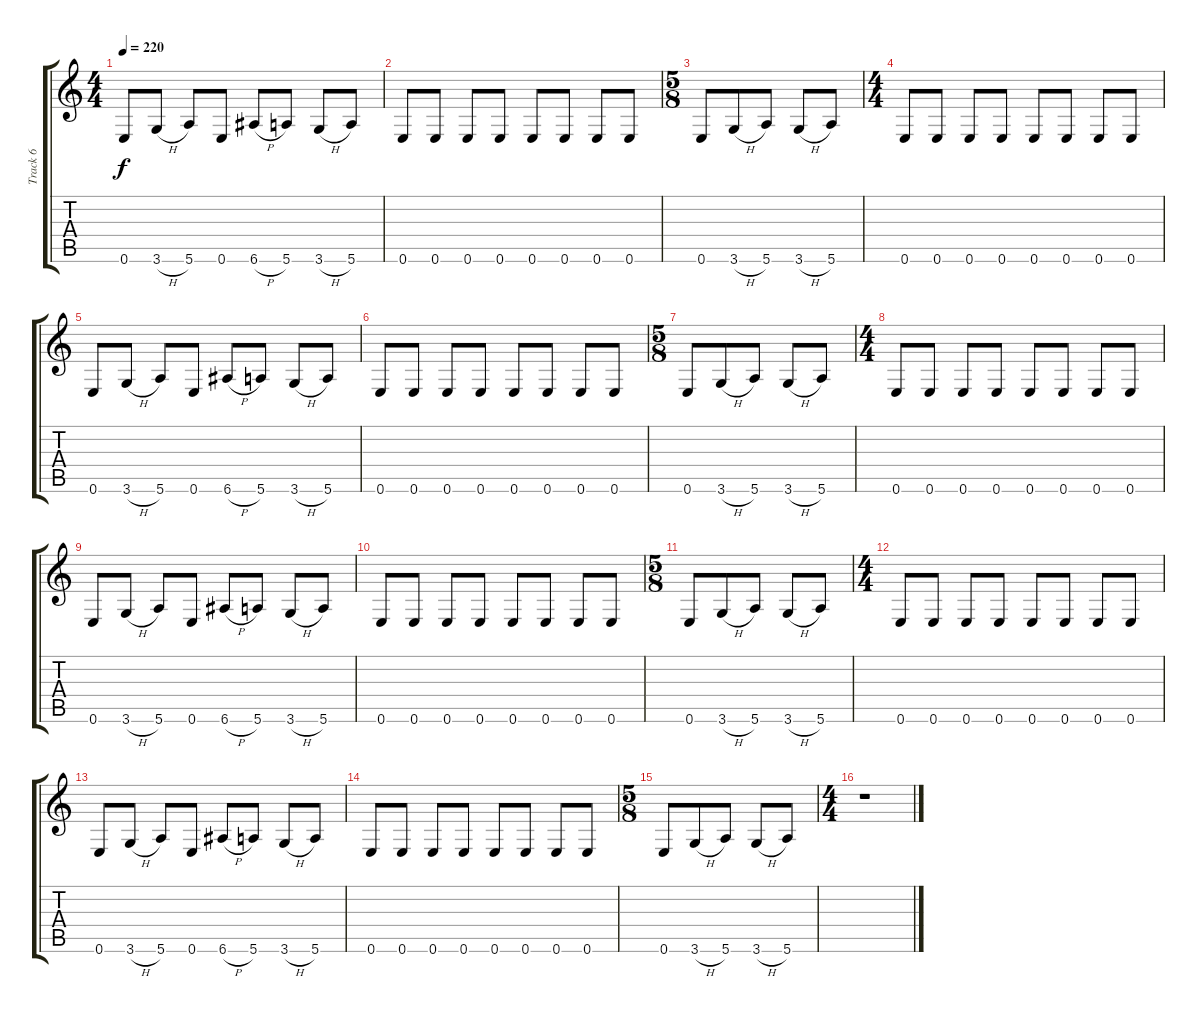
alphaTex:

\track ("Track 6" "Track 6") {instrument electricbassfinger}
\staff {score tabs}
\tuning (E4 B3 G3 D3 A2 E2) {hide}
\ts (4 4)
\tempo 220
\clef g2
\ks c
0.6.8{dy f} 3.6{h}.8 5.6.8 0.6.8 6.6{h}.8 5.6.8 3.6{h}.8 5.6.8 |
0.6.8 0.6.8 0.6.8 0.6.8 0.6.8 0.6.8 0.6.8 0.6.8 |
\ts (5 8)
0.6.8 3.6{h}.8 5.6.8 3.6{h}.8 5.6.8 |
\ts (4 4)
0.6.8 0.6.8 0.6.8 0.6.8 0.6.8 0.6.8 0.6.8 0.6.8 |
0.6.8 3.6{h}.8 5.6.8 0.6.8 6.6{h}.8 5.6.8 3.6{h}.8 5.6.8 |
0.6.8 0.6.8 0.6.8 0.6.8 0.6.8 0.6.8 0.6.8 0.6.8 |
\ts (5 8)
0.6.8 3.6{h}.8 5.6.8 3.6{h}.8 5.6.8 |
\ts (4 4)
0.6.8 0.6.8 0.6.8 0.6.8 0.6.8 0.6.8 0.6.8 0.6.8 |
0.6.8 3.6{h}.8 5.6.8 0.6.8 6.6{h}.8 5.6.8 3.6{h}.8 5.6.8 |
0.6.8 0.6.8 0.6.8 0.6.8 0.6.8 0.6.8 0.6.8 0.6.8 |
\ts (5 8)
0.6.8 3.6{h}.8 5.6.8 3.6{h}.8 5.6.8 |
\ts (4 4)
0.6.8 0.6.8 0.6.8 0.6.8 0.6.8 0.6.8 0.6.8 0.6.8 |
0.6.8 3.6{h}.8 5.6.8 0.6.8 6.6{h}.8 5.6.8 3.6{h}.8 5.6.8 |
0.6.8 0.6.8 0.6.8 0.6.8 0.6.8 0.6.8 0.6.8 0.6.8 |
\ts (5 8)
0.6.8 3.6{h}.8 5.6.8 3.6{h}.8 5.6.8 |
\ts (4 4)
r.1
